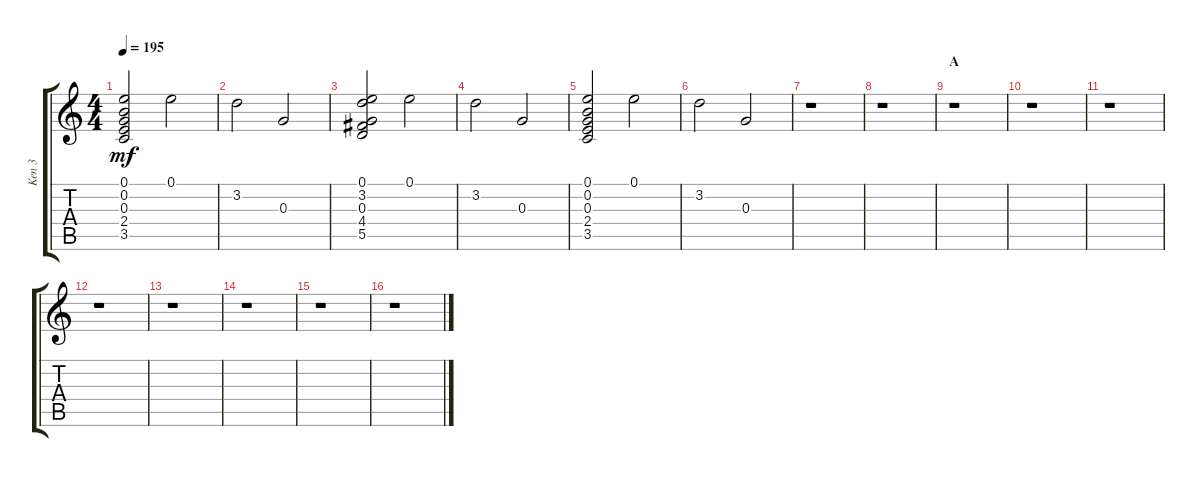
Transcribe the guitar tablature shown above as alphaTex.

\track ("Ken 3" "Ken 3") {instrument distortionguitar}
\staff {score tabs}
\tuning (E4 B3 G3 D3 A2 E2) {hide}
\ts (4 4)
\tempo 195
\clef g2
\ks c
(0.1 0.2 0.3 2.4 3.5).2{dy mf} 0.1.2 |
3.2.2 0.3.2 |
(0.1 3.2 0.3 4.4 5.5).2 0.1.2 |
3.2.2 0.3.2 |
(0.1 0.2 0.3 2.4 3.5).2 0.1.2 |
3.2.2 0.3.2 |
r.1 |
r.1 |
\section ("" "A")
r.1 |
r.1 |
r.1 |
r.1 |
r.1 |
r.1 |
r.1 |
r.1
